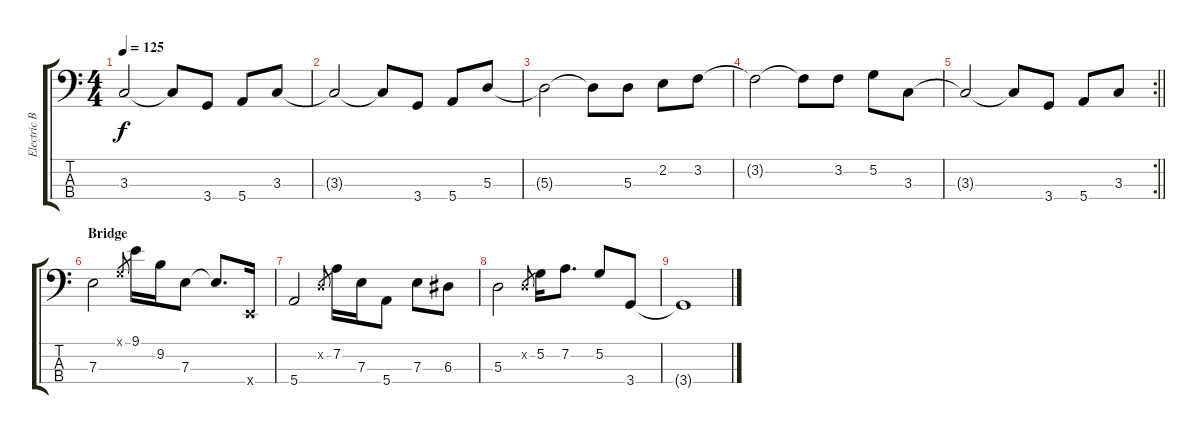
\track ("Electric Bass" "Electric B") {instrument electricbassfinger}
\staff {score tabs}
\tuning (G2 D2 A1 E1) {hide}
\ts (4 4)
\tempo 125
\clef f4
\ks c
3.3{t}.2{dy f} 3.3{t}.8 3.4.8 5.4.8 3.3.8 |
3.3{t}.2 3.3{t}.8 3.4.8 5.4.8 5.3.8 |
5.3{t}.2 5.3{t}.8 5.3.8 2.2.8 3.2.8 |
3.2{t}.2 3.2{t}.8 3.2.8 5.2.8 3.3.8 |
\rc 2
\barLineRight lightlight
3.3{t}.2 3.3{t}.8 3.4.8 5.4.8 3.3.8 |
\section ("" "Bridge")
7.3.2 0.1{x}.8{gr} 9.1.16 9.2.16 7.3.8 7.3{t}.8{d} 0.4{x}.16 |
5.4.2 0.2{x}.8{gr} 7.2.16 7.3.16 5.4.8 7.3.8 6.3.8 |
5.3.2 0.2{x}.8{gr} 5.2.16 7.2.8{d} 5.2.8 3.4.8 |
3.4{t}.1
